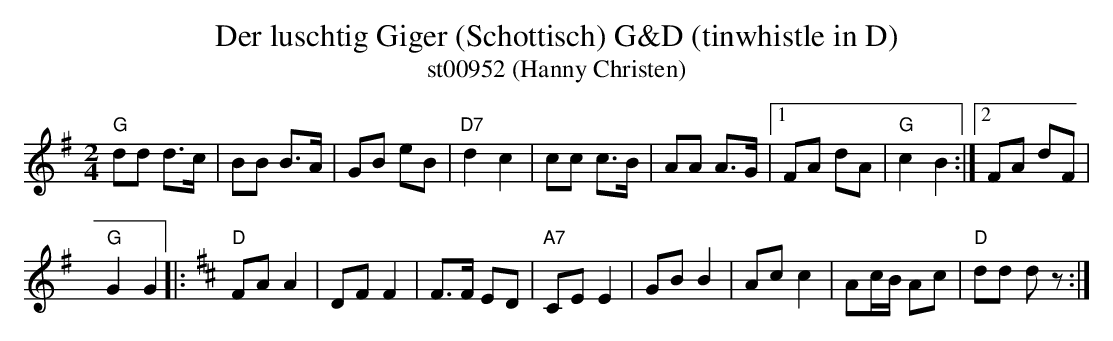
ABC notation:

X:1
T:Der luschtig Giger (Schottisch) G&D (tinwhistle in D)
T:st00952 (Hanny Christen)
M:2/4
L:1/8
K:G %%MIDI gchordon
"G"dd d>c | BB B>A | GB eB | "D7"d2c2 | cc c>B | AA A>G |1 FA dA | "G"c2B2 :|2 FA dF |
"G"G2G2 |: [K:D] "D"FAA2 | DFF2 | F>F ED | "A7"CEE2 | GBB2 | Acc2 | Ac/2B/2 Ac | "D"dd dz :|
